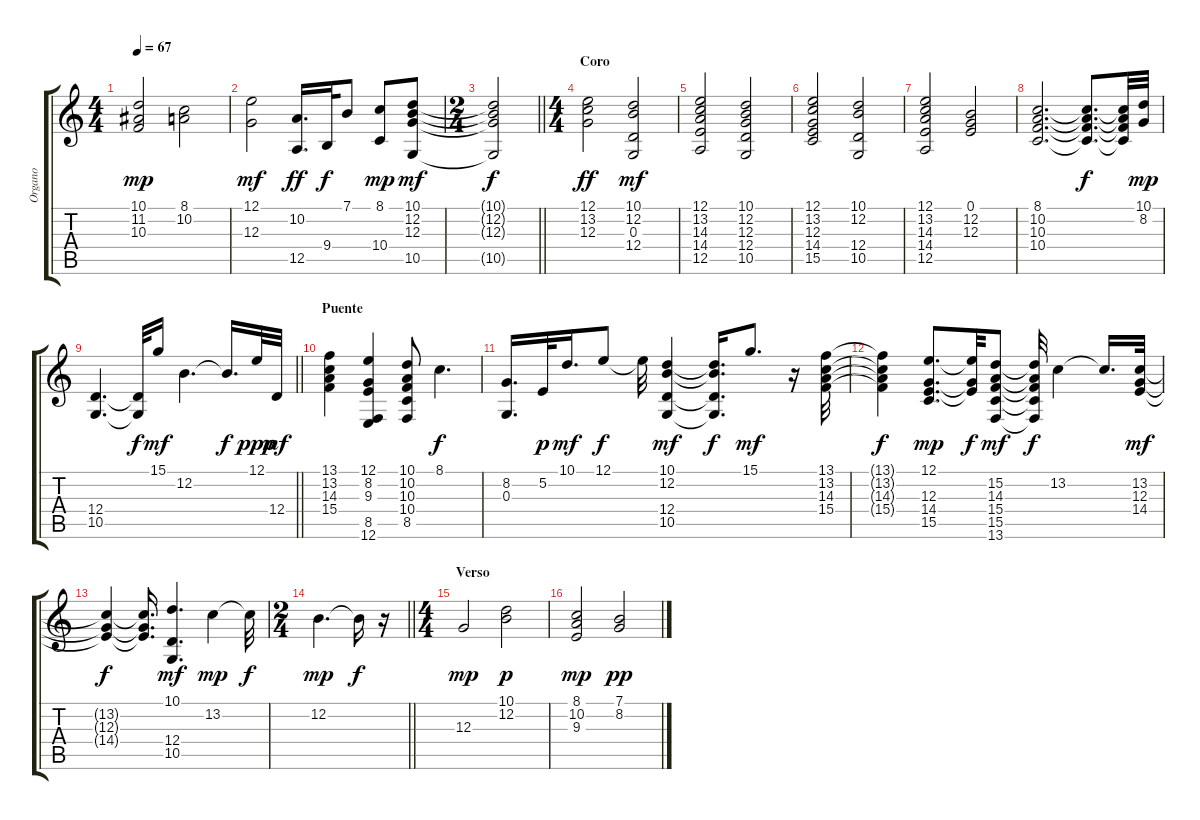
\track ("Organo" "Organo") {instrument drawbarorgan}
\staff {score tabs}
\tuning (E4 B3 G3 D3 A2 E2) {hide}
\ts (4 4)
\tempo 67
\clef g2
\ks c
(10.1 11.2 10.3).2{dy mp} (8.1 10.2).2 |
(12.1 12.3).2{dy mf} (10.2 12.5).16{d dy ff} 9.4.32{dy f} 7.1.8 (8.1 10.4).8{dy mp} (10.1 12.2 12.3 10.5).8{dy mf} |
\ts (2 4)
\barLineRight lightlight
(10.1{t} 12.2{t} 12.3{t} 10.5{t}).2{dy f} |
\ts (4 4)
\section ("" "Coro")
(12.1 13.2 12.3).2{dy ff} (10.1 12.2 0.3 12.4).2{dy mf} |
(12.1 13.2 14.3 14.4 12.5).2 (10.1 12.2 12.3 12.4 10.5).2 |
(12.1 13.2 12.3 14.4 15.5).2 (10.1 12.2 12.4 10.5).2 |
(12.1 13.2 14.3 14.4 12.5).2 (0.1 12.2 12.3).2 |
(8.1 10.2 10.3 10.4).2{d} (8.1{t} 10.2{t} 10.3{t} 10.4{t}).8{d dy f} (8.1{t} 10.2{t} 10.3{t} 10.4{t}).32 (10.1 8.2).32{dy mp} |
\barLineRight lightlight
(12.4 10.5).4{d} (12.4{t} 10.5{t}).32{dy f} 15.1.16{dy mf} 12.2.4{d} 12.2{t}.16{d dy f} 12.1.32{dy ppp} 12.4.32{dy mf} |
\section ("" "Puente")
(13.1 13.2 14.3 15.4).4 (12.1 8.2 9.3 8.5 12.6).4 (10.1 10.2 10.3 10.4 8.5).8 8.1.4{d dy f} |
(8.2 0.3).16{d} 5.2.32{dy p} 10.1.16{d dy mf} 12.1.8{dy f} 12.1{t}.32 (10.1 12.2 12.4 10.5).4{dy mf} (10.1{t} 12.2{t} 12.4{t} 10.5{t}).16{d dy f} 15.1.8{d dy mf} r.16 (13.1 13.2 14.3 15.4).32 |
(13.1{t} 13.2{t} 14.3{t} 15.4{t}).4{dy f} (12.1 12.3 14.4 15.5).8{d dy mp} (12.1{t} 12.3{t} 14.4{t}).32{dy f} (15.2 14.3 15.4 15.5 13.6).8{dy mf} (15.2{t} 14.3{t} 15.4{t} 15.5{t} 13.6{t}).32{dy f} 13.2.4 13.2{t}.16{d} (13.2 12.3 14.4).32{dy mf} |
(13.2{t} 12.3{t} 14.4{t}).4{dy f} (13.2{t} 12.3{t} 14.4{t}).16{d} (10.1 12.4 10.5).4{d dy mf} 13.2.4{dy mp} 13.2{t}.32{dy f} |
\ts (2 4)
\barLineRight lightlight
12.2.4{d dy mp} 12.2{t}.16{dy f} r.16 |
\ts (4 4)
\section ("" "Verso")
12.3.2{dy mp} (10.1 12.2).2{dy p} |
(8.1 10.2 9.3).2{dy mp} (7.1 8.2).2{dy pp}
